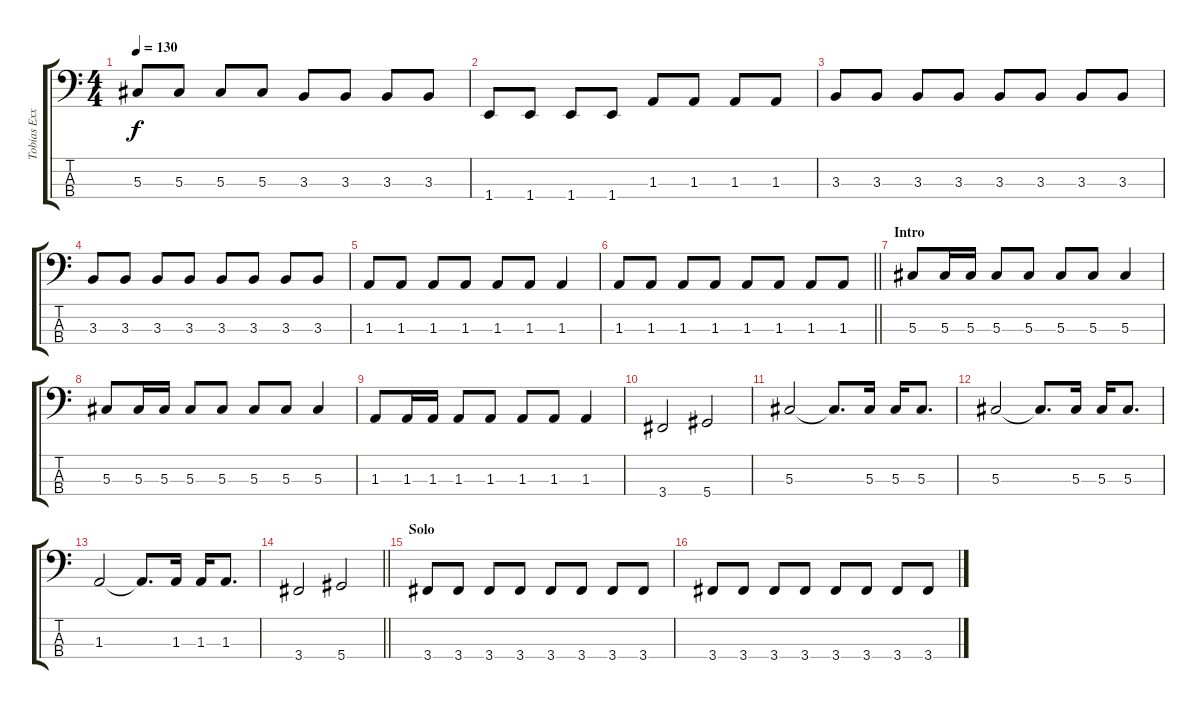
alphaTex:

\track ("Tobias Exxel" "Tobias Exx") {instrument electricbassfinger}
\staff {score tabs}
\tuning (Gb2 Db2 Ab1 Eb1) {hide}
\ts (4 4)
\tempo 130
\clef f4
\ks c
5.3.8{dy f} 5.3.8 5.3.8 5.3.8 3.3.8 3.3.8 3.3.8 3.3.8 |
1.4.8 1.4.8 1.4.8 1.4.8 1.3.8 1.3.8 1.3.8 1.3.8 |
3.3.8 3.3.8 3.3.8 3.3.8 3.3.8 3.3.8 3.3.8 3.3.8 |
3.3.8 3.3.8 3.3.8 3.3.8 3.3.8 3.3.8 3.3.8 3.3.8 |
1.3.8 1.3.8 1.3.8 1.3.8 1.3.8 1.3.8 1.3.4 |
\barLineRight lightlight
1.3.8 1.3.8 1.3.8 1.3.8 1.3.8 1.3.8 1.3.8 1.3.8 |
\section ("" "Intro")
5.3.8 5.3.16 5.3.16 5.3.8 5.3.8 5.3.8 5.3.8 5.3.4 |
5.3.8 5.3.16 5.3.16 5.3.8 5.3.8 5.3.8 5.3.8 5.3.4 |
1.3.8 1.3.16 1.3.16 1.3.8 1.3.8 1.3.8 1.3.8 1.3.4 |
3.4.2 5.4.2 |
5.3.2 5.3{t}.8{d} 5.3.16 5.3.16 5.3.8{d} |
5.3.2 5.3{t}.8{d} 5.3.16 5.3.16 5.3.8{d} |
1.3.2 1.3{t}.8{d} 1.3.16 1.3.16 1.3.8{d} |
\barLineRight lightlight
3.4.2 5.4.2 |
\section ("" "Solo")
3.4.8 3.4.8 3.4.8 3.4.8 3.4.8 3.4.8 3.4.8 3.4.8 |
3.4.8 3.4.8 3.4.8 3.4.8 3.4.8 3.4.8 3.4.8 3.4.8
